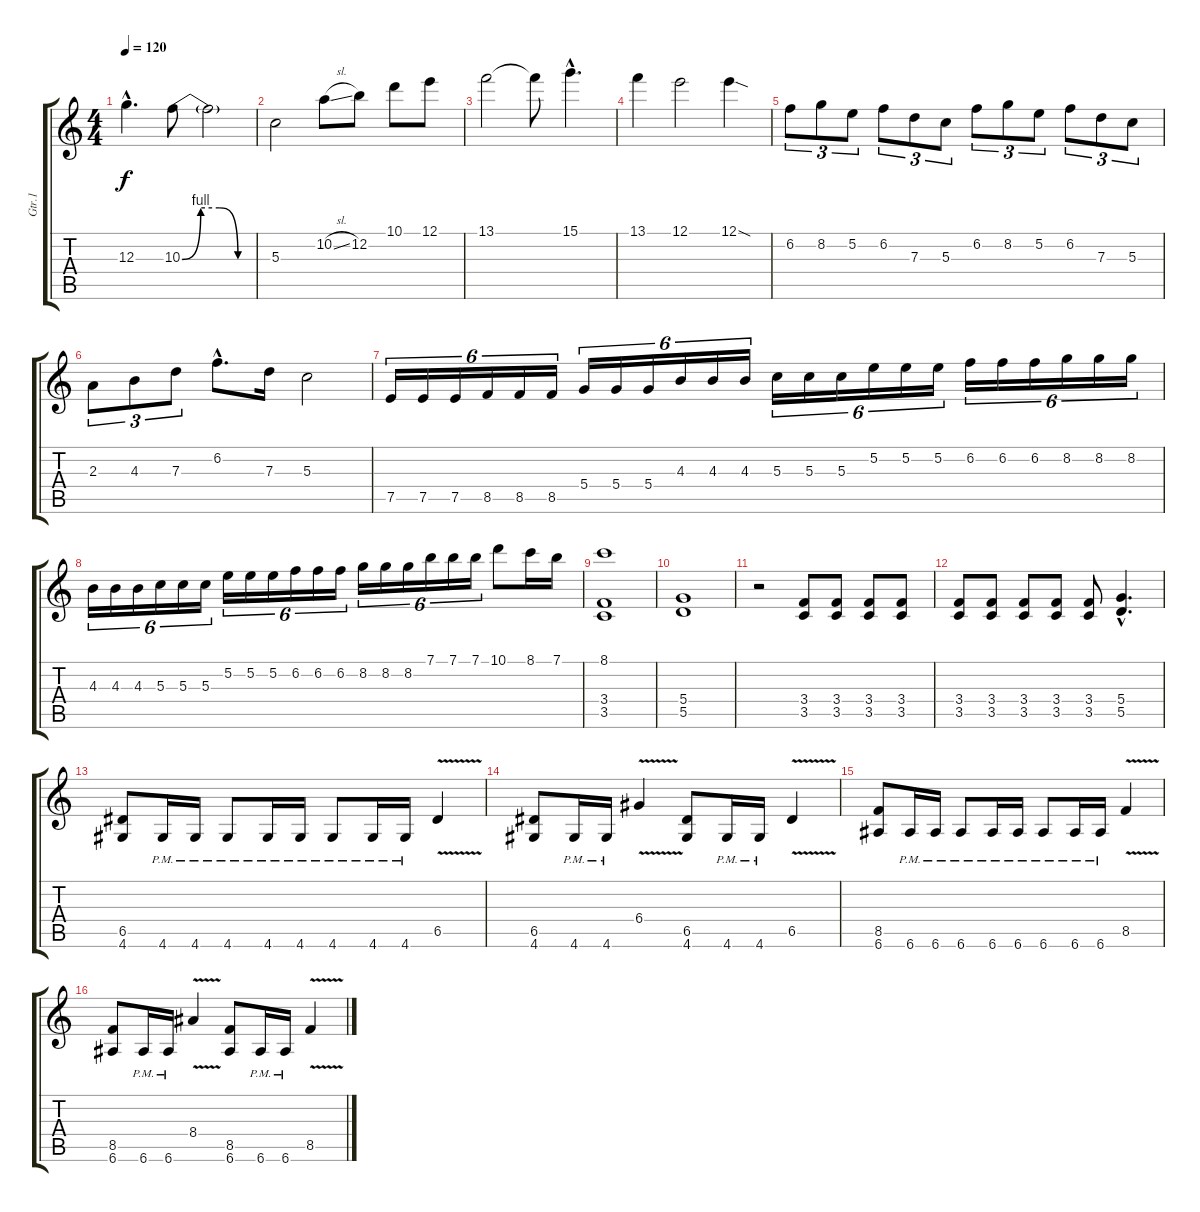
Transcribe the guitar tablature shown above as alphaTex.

\track ("Gtr.1" "Gtr.1") {instrument distortionguitar}
\staff {score tabs}
\tuning (E4 B3 G3 D3 A2 E2) {hide}
\ts (4 4)
\tempo 120
\clef g2
\ks c
12.3{hac}.4{d dy f} 10.3{be (custom 0 0 15 4 30 4 45 0 60 0)}.8 10.3{t}.2 |
5.3.2 10.2{sl}.8 12.2.8 10.1.8 12.1.8 |
13.1.2 13.1{t}.8 15.1{hac}.4{d} |
13.1.4 12.1.2 12.1{sod}.4 |
6.2.8{tu (3 2)} 8.2.8{tu (3 2)} 5.2.8{tu (3 2)} 6.2.8{tu (3 2)} 7.3.8{tu (3 2)} 5.3.8{tu (3 2)} 6.2.8{tu (3 2)} 8.2.8{tu (3 2)} 5.2.8{tu (3 2)} 6.2.8{tu (3 2)} 7.3.8{tu (3 2)} 5.3.8{tu (3 2)} |
2.3.8{tu (3 2)} 4.3.8{tu (3 2)} 7.3.8{tu (3 2)} 6.2{hac}.8{d} 7.3.16 5.3.2 |
7.5.16{tu (6 4)} 7.5.16{tu (6 4)} 7.5.16{tu (6 4)} 8.5.16{tu (6 4)} 8.5.16{tu (6 4)} 8.5.16{tu (6 4)} 5.4.16{tu (6 4)} 5.4.16{tu (6 4)} 5.4.16{tu (6 4)} 4.3.16{tu (6 4)} 4.3.16{tu (6 4)} 4.3.16{tu (6 4)} 5.3.16{tu (6 4)} 5.3.16{tu (6 4)} 5.3.16{tu (6 4)} 5.2.16{tu (6 4)} 5.2.16{tu (6 4)} 5.2.16{tu (6 4)} 6.2.16{tu (6 4)} 6.2.16{tu (6 4)} 6.2.16{tu (6 4)} 8.2.16{tu (6 4)} 8.2.16{tu (6 4)} 8.2.16{tu (6 4)} |
4.3.16{tu (6 4)} 4.3.16{tu (6 4)} 4.3.16{tu (6 4)} 5.3.16{tu (6 4)} 5.3.16{tu (6 4)} 5.3.16{tu (6 4)} 5.2.16{tu (6 4)} 5.2.16{tu (6 4)} 5.2.16{tu (6 4)} 6.2.16{tu (6 4)} 6.2.16{tu (6 4)} 6.2.16{tu (6 4)} 8.2.16{tu (6 4)} 8.2.16{tu (6 4)} 8.2.16{tu (6 4)} 7.1.16{tu (6 4)} 7.1.16{tu (6 4)} 7.1.16{tu (6 4)} 10.1.8 8.1.16 7.1.16 |
(8.1 3.4 3.5).1 |
(5.4 5.5).1 |
r.2 (3.4 3.5).8 (3.4 3.5).8 (3.4 3.5).8 (3.4 3.5).8 |
(3.4 3.5).8 (3.4 3.5).8 (3.4 3.5).8 (3.4 3.5).8 (3.4 3.5).8 (5.4{hac} 5.5{hac}).4{d} |
(6.5 4.6).8 4.6{pm}.16 4.6{pm}.16 4.6{pm}.8 4.6{pm}.16 4.6{pm}.16 4.6{pm}.8 4.6{pm}.16 4.6{pm}.16 6.5{v}.4 |
(6.5 4.6).8 4.6{pm}.16 4.6{pm}.16 6.4{v}.4 (6.5 4.6).8 4.6{pm}.16 4.6{pm}.16 6.5{v}.4 |
(8.5 6.6).8 6.6{pm}.16 6.6{pm}.16 6.6{pm}.8 6.6{pm}.16 6.6{pm}.16 6.6{pm}.8 6.6{pm}.16 6.6{pm}.16 8.5{v}.4 |
(8.5 6.6).8 6.6{pm}.16 6.6{pm}.16 8.4{v}.4 (8.5 6.6).8 6.6{pm}.16 6.6{pm}.16 8.5{v}.4
